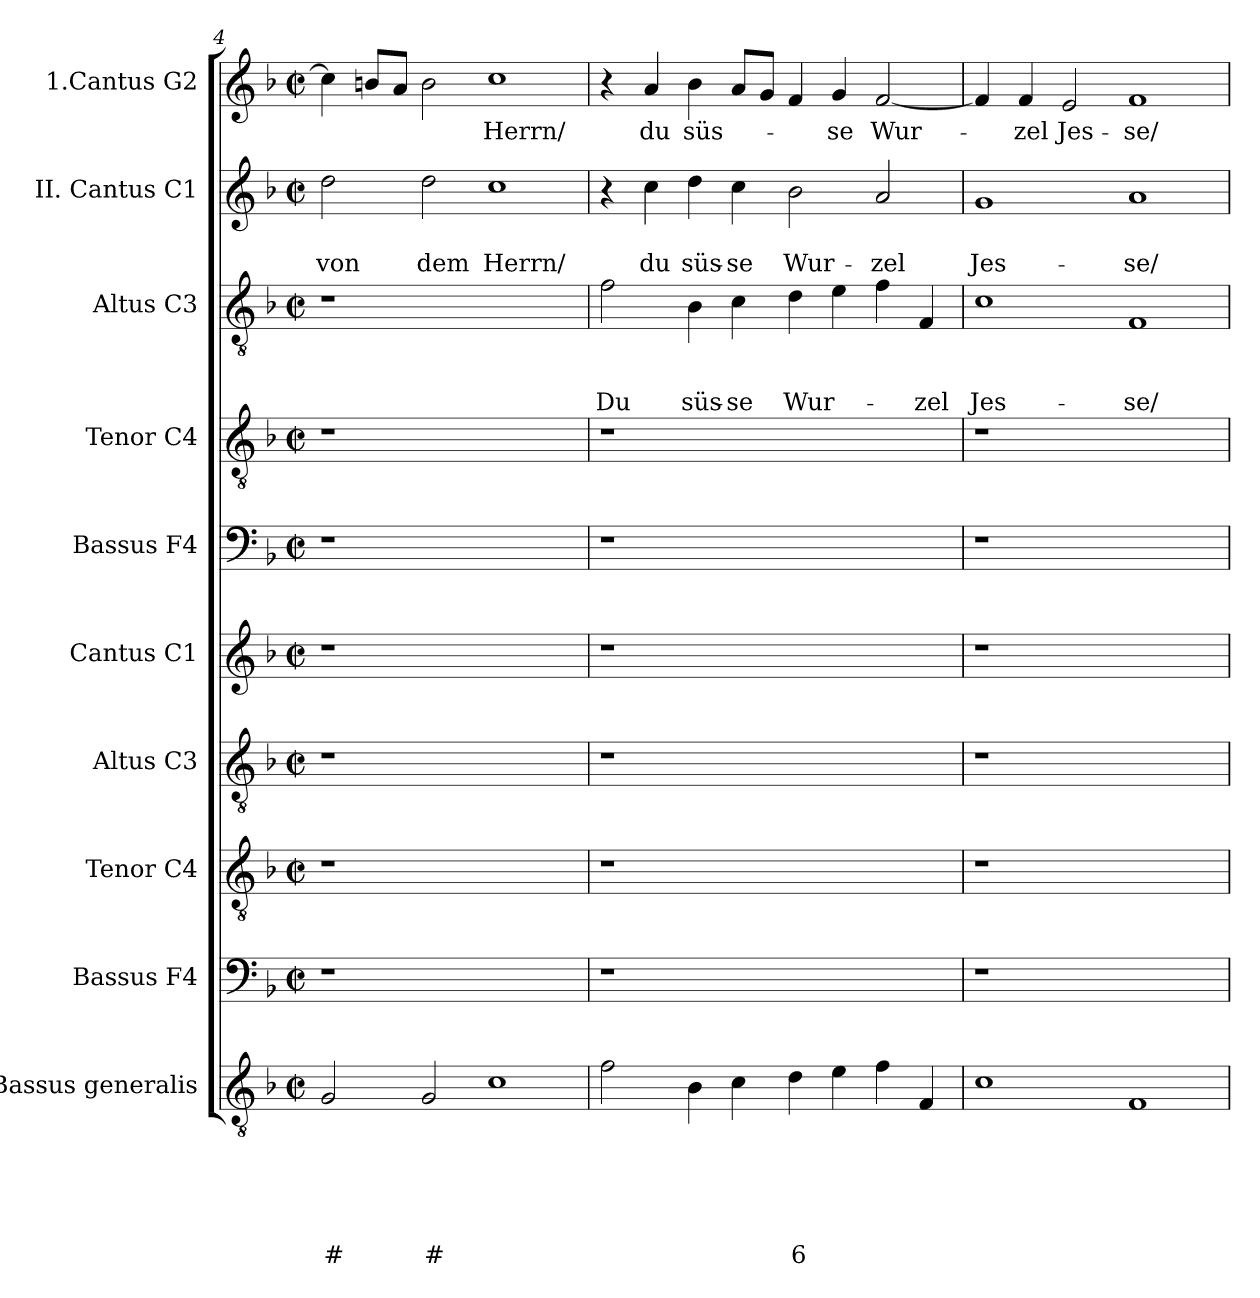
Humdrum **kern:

**kern	**text	**text	**text	**text	**text	**text	**kern	**kern	**kern	**kern	**kern	**kern	**kern	**text	**text	**text	**kern	**text	**text	**kern	**text
*part10	*part10	*part10	*part10	*part10	*part10	*part10	*part9	*part8	*part7	*part6	*part5	*part4	*part3	*part3	*part3	*part3	*part2	*part2	*part2	*part1	*part1
*staff10	*staff10	*staff10	*staff10	*staff10	*staff10	*staff10	*staff9	*staff8	*staff7	*staff6	*staff5	*staff4	*staff3	*staff3	*staff3	*staff3	*staff2	*staff2	*staff2	*staff1	*staff1
*I"Bassus  generalis	*	*	*	*	*	*	*I"Bassus F4	*I"Tenor C4	*I"Altus  C3	*I"Cantus C1	*I"Bassus F4	*I"Tenor C4	*I"Altus C3	*	*	*	*I"II. Cantus C1	*	*	*I"1.Cantus G2	*
!!LO:LB:g=z
*clefGv2	*	*	*	*	*	*	*clefF4	*clefGv2	*clefGv2	*clefG2	*clefF4	*clefGv2	*clefGv2	*	*	*	*clefG2	*	*	*clefG2	*
*k[b-]	*	*	*	*	*	*	*k[b-]	*k[b-]	*k[b-]	*k[b-]	*k[b-]	*k[b-]	*k[b-]	*	*	*	*k[b-]	*	*	*k[b-]	*
*F:	*	*	*	*	*	*	*F:	*F:	*F:	*F:	*F:	*F:	*F:	*	*	*	*F:	*	*	*F:	*
*M2/2	*	*	*	*	*	*	*M2/2	*M2/2	*M2/2	*M2/2	*M2/2	*M2/2	*M2/2	*	*	*	*M2/2	*	*	*M2/2	*
*met(c|)	*	*	*	*	*	*	*met(c|)	*met(c|)	*met(c|)	*met(c|)	*met(c|)	*met(c|)	*met(c|)	*	*	*	*met(c|)	*	*	*met(c|)	*
=4	=4	=4	=4	=4	=4	=4	=4	=4	=4	=4	=4	=4	=4	=4	=4	=4	=4	=4	=4	=4	=4
2G/	.	.	.	.	.	#	1r	1r	1r	1r	1r	1r	1r	.	.	.	2dd\	.	von	4cc\]	.
.	.	.	.	.	.	.	.	.	.	.	.	.	.	.	.	.	.	.	.	8bn/L	.
.	.	.	.	.	.	.	.	.	.	.	.	.	.	.	.	.	.	.	.	8a/J	.
2G/	.	.	.	.	.	#	.	.	.	.	.	.	.	.	.	.	2dd\	.	dem	2b\	.
1c	.	.	.	.	.	.	1ryy	1ryy	1ryy	1ryy	1ryy	1ryy	1ryy	.	.	.	1cc	.	Herrn/	1cc	Herrn/
=5	=5	=5	=5	=5	=5	=5	=5	=5	=5	=5	=5	=5	=5	=5	=5	=5	=5	=5	=5	=5	=5
2f\	.	.	.	.	.	.	1r	1r	1r	1r	1r	1r	2f\	.	.	Du	4r	.	.	4r	.
.	.	.	.	.	.	.	.	.	.	.	.	.	.	.	.	.	4cc\	.	du	4a/	du
4B-\	.	.	.	.	.	.	.	.	.	.	.	.	4B-\	.	.	süs-	4dd\	.	süs-	4b-\	süs-
4c\	.	.	.	.	.	.	.	.	.	.	.	.	4c\	.	.	-se	4cc\	.	-se	8a/L	.
.	.	.	.	.	.	.	.	.	.	.	.	.	.	.	.	.	.	.	.	8g/J	.
4d\	.	.	.	.	.	6	1ryy	1ryy	1ryy	1ryy	1ryy	1ryy	4d\	.	.	Wur-	2b-\	.	Wur-	4f/	.
4e\	.	.	.	.	.	.	.	.	.	.	.	.	4e\	.	.	.	.	.	.	4g/	-se
4f\	.	.	.	.	.	.	.	.	.	.	.	.	4f\	.	.	.	2a/	.	-zel	[2f/	Wur-
4F/	.	.	.	.	.	.	.	.	.	.	.	.	4F/	.	.	-zel	.	.	.	.	.
=6	=6	=6	=6	=6	=6	=6	=6	=6	=6	=6	=6	=6	=6	=6	=6	=6	=6	=6	=6	=6	=6
1c	.	.	.	.	.	.	1r	1r	1r	1r	1r	1r	1c	.	.	Jes-	1g	.	Jes-	4f/]	.
.	.	.	.	.	.	.	.	.	.	.	.	.	.	.	.	.	.	.	.	4f/	-zel
.	.	.	.	.	.	.	.	.	.	.	.	.	.	.	.	.	.	.	.	2e/	Jes-
1F	.	.	.	.	.	.	1ryy	1ryy	1ryy	1ryy	1ryy	1ryy	1F	.	.	-se/	1a	.	-se/	1f	-se/
=	=	=	=	=	=	=	=	=	=	=	=	=	=	=	=	=	=	=	=	=	=
*-	*-	*-	*-	*-	*-	*-	*-	*-	*-	*-	*-	*-	*-	*-	*-	*-	*-	*-	*-	*-	*-
